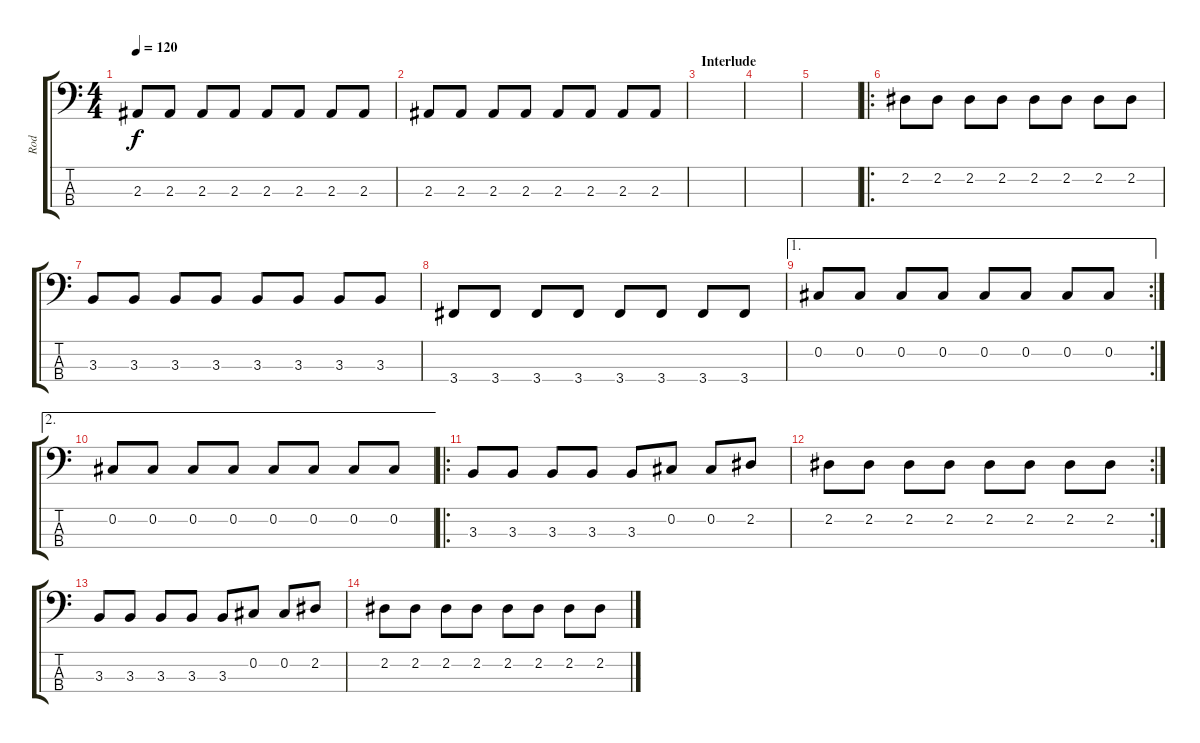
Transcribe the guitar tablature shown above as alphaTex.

\track ("Rod" "Rod") {instrument electricbassfinger}
\staff {score tabs}
\tuning (Gb2 Db2 Ab1 Eb1) {hide}
\ts (4 4)
\tempo 120
\clef f4
\ks c
2.3.8{dy f} 2.3.8 2.3.8 2.3.8 2.3.8 2.3.8 2.3.8 2.3.8 |
2.3.8 2.3.8 2.3.8 2.3.8 2.3.8 2.3.8 2.3.8 2.3.8 |
\section ("" "Interlude")
|
|
|
\ro
2.2.8 2.2.8 2.2.8 2.2.8 2.2.8 2.2.8 2.2.8 2.2.8 |
3.3.8 3.3.8 3.3.8 3.3.8 3.3.8 3.3.8 3.3.8 3.3.8 |
3.4.8 3.4.8 3.4.8 3.4.8 3.4.8 3.4.8 3.4.8 3.4.8 |
\ae 1
\rc 2
0.2.8 0.2.8 0.2.8 0.2.8 0.2.8 0.2.8 0.2.8 0.2.8 |
\ae 2
0.2.8 0.2.8 0.2.8 0.2.8 0.2.8 0.2.8 0.2.8 0.2.8 |
\ro
3.3.8 3.3.8 3.3.8 3.3.8 3.3.8 0.2.8 0.2.8 2.2.8 |
\rc 2
2.2.8 2.2.8 2.2.8 2.2.8 2.2.8 2.2.8 2.2.8 2.2.8 |
3.3.8 3.3.8 3.3.8 3.3.8 3.3.8 0.2.8 0.2.8 2.2.8 |
2.2.8 2.2.8 2.2.8 2.2.8 2.2.8 2.2.8 2.2.8 2.2.8
